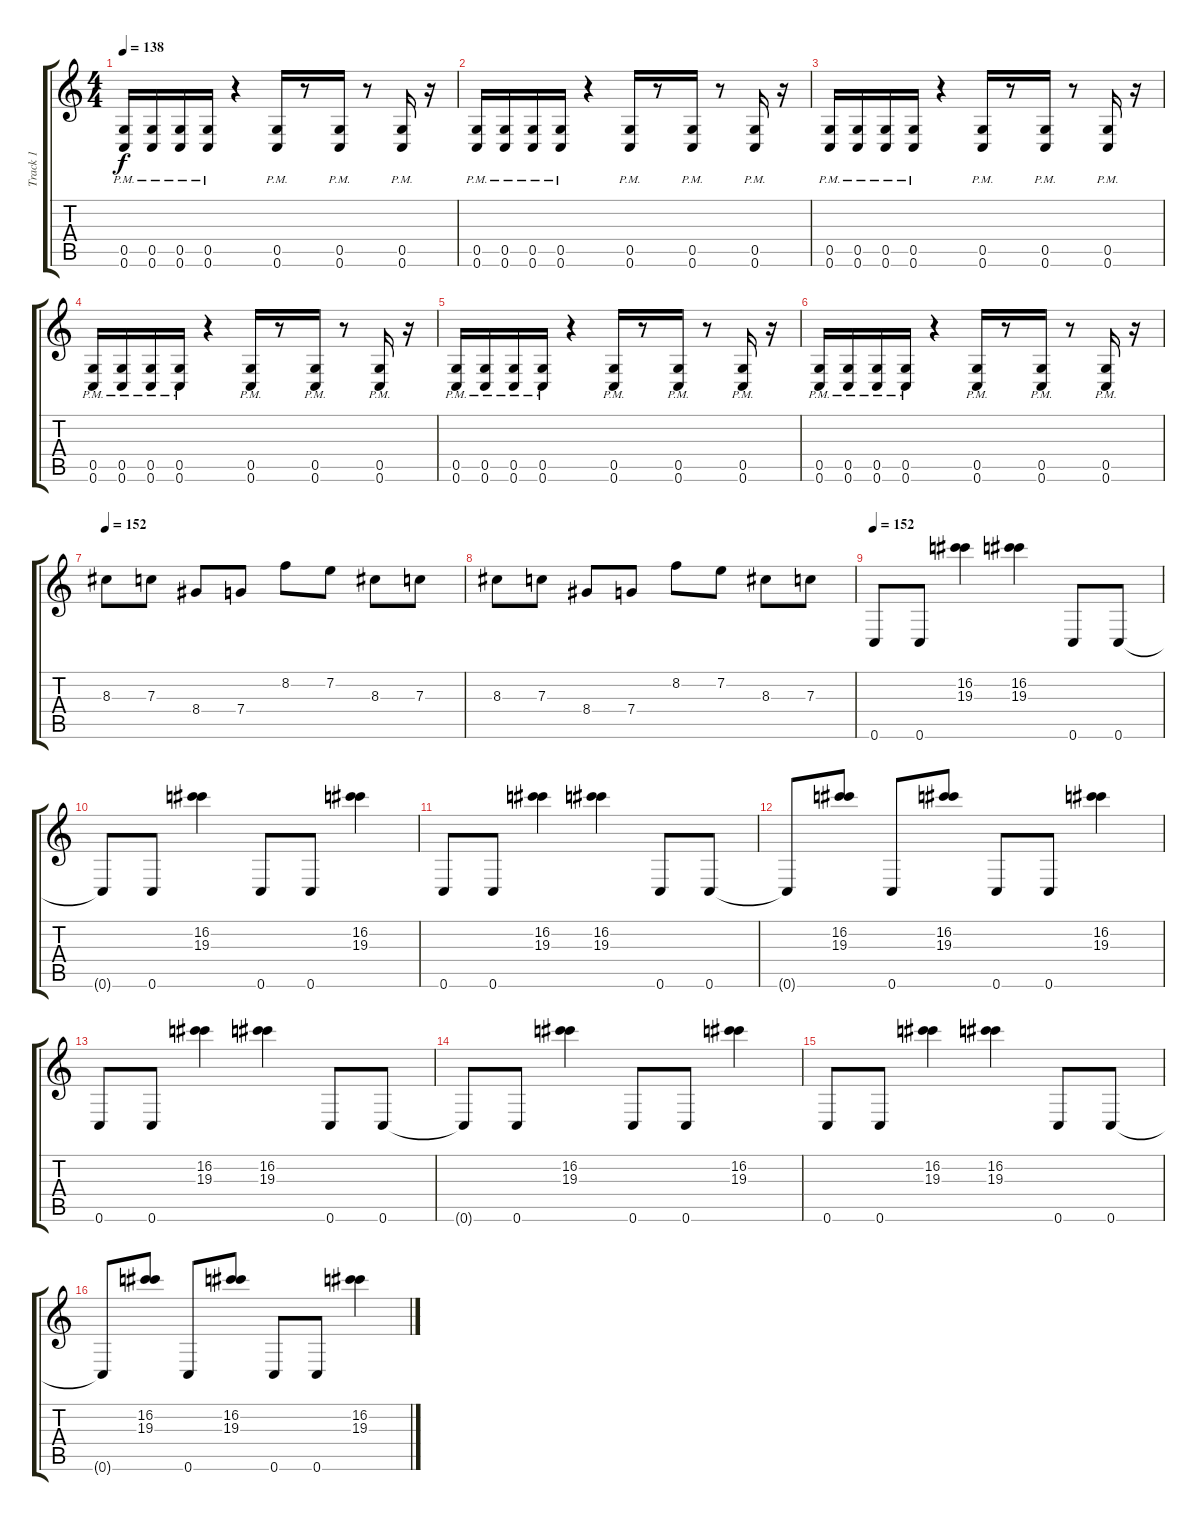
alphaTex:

\track ("Track 1" "Track 1") {instrument distortionguitar}
\staff {score tabs}
\tuning (D4 A3 F3 C3 G2 C2) {hide}
\ts (4 4)
\tempo 138
\clef g2
\ks c
(0.5 0.6{pm}).16{dy f} (0.5 0.6{pm}).16 (0.5 0.6{pm}).16 (0.5 0.6{pm}).16 r.4 (0.5 0.6{pm}).16 r.8 (0.5 0.6{pm}).16 r.8 (0.5 0.6{pm}).16 r.16 |
(0.5 0.6{pm}).16 (0.5 0.6{pm}).16 (0.5 0.6{pm}).16 (0.5 0.6{pm}).16 r.4 (0.5 0.6{pm}).16 r.8 (0.5 0.6{pm}).16 r.8 (0.5 0.6{pm}).16 r.16 |
(0.5 0.6{pm}).16 (0.5 0.6{pm}).16 (0.5 0.6{pm}).16 (0.5 0.6{pm}).16 r.4 (0.5 0.6{pm}).16 r.8 (0.5 0.6{pm}).16 r.8 (0.5 0.6{pm}).16 r.16 |
(0.5 0.6{pm}).16 (0.5 0.6{pm}).16 (0.5 0.6{pm}).16 (0.5 0.6{pm}).16 r.4 (0.5 0.6{pm}).16 r.8 (0.5 0.6{pm}).16 r.8 (0.5 0.6{pm}).16 r.16 |
(0.5 0.6{pm}).16 (0.5 0.6{pm}).16 (0.5 0.6{pm}).16 (0.5 0.6{pm}).16 r.4 (0.5 0.6{pm}).16 r.8 (0.5 0.6{pm}).16 r.8 (0.5 0.6{pm}).16 r.16 |
(0.5 0.6{pm}).16 (0.5 0.6{pm}).16 (0.5 0.6{pm}).16 (0.5 0.6{pm}).16 r.4 (0.5 0.6{pm}).16 r.8 (0.5 0.6{pm}).16 r.8 (0.5 0.6{pm}).16 r.16 |
\tempo 152
8.3.8 7.3.8 8.4.8 7.4.8 8.2.8 7.2.8 8.3.8 7.3.8 |
8.3.8 7.3.8 8.4.8 7.4.8 8.2.8 7.2.8 8.3.8 7.3.8 |
\tempo 152
0.6.8 0.6.8 (16.2 19.3).4 (16.2 19.3).4 0.6.8 0.6.8 |
0.6{t}.8 0.6.8 (16.2 19.3).4 0.6.8 0.6.8 (16.2 19.3).4 |
0.6.8 0.6.8 (16.2 19.3).4 (16.2 19.3).4 0.6.8 0.6.8 |
0.6{t}.8 (16.2 19.3).8 0.6.8 (16.2 19.3).8 0.6.8 0.6.8 (16.2 19.3).4 |
0.6.8 0.6.8 (16.2 19.3).4 (16.2 19.3).4 0.6.8 0.6.8 |
0.6{t}.8 0.6.8 (16.2 19.3).4 0.6.8 0.6.8 (16.2 19.3).4 |
0.6.8 0.6.8 (16.2 19.3).4 (16.2 19.3).4 0.6.8 0.6.8 |
0.6{t}.8 (16.2 19.3).8 0.6.8 (16.2 19.3).8 0.6.8 0.6.8 (16.2 19.3).4
